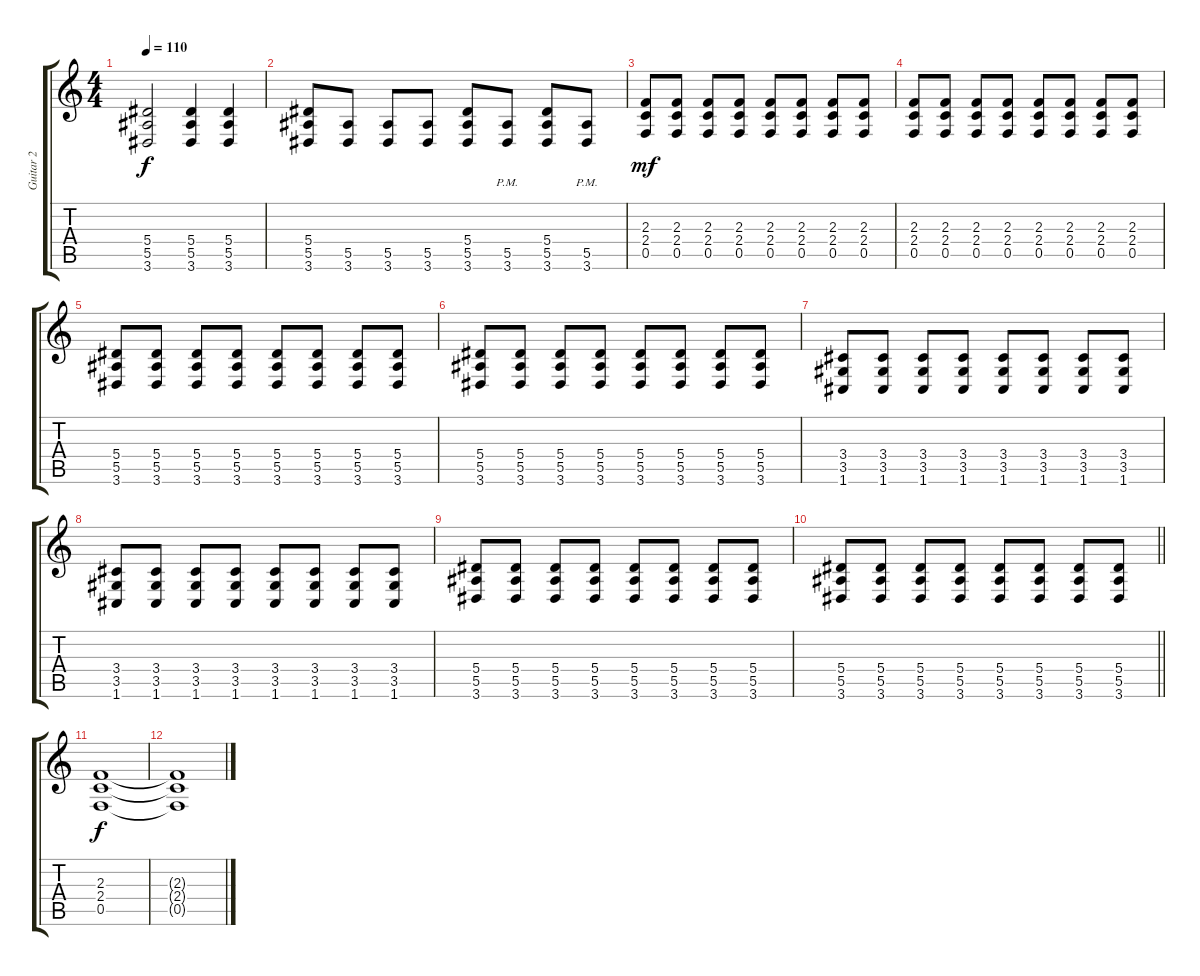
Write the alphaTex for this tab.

\track ("Guitar 2" "Guitar 2") {instrument distortionguitar}
\staff {score tabs}
\tuning (C4 G3 Eb3 Bb2 F2 C2) {hide}
\ts (4 4)
\tempo 110
\clef g2
\ks c
(5.4 5.5 3.6).2{dy f} (5.4 5.5 3.6).4 (5.4 5.5 3.6).4 |
(5.4 5.5 3.6).8 (5.5 3.6).8 (5.5 3.6).8 (5.5 3.6).8 (5.4 5.5 3.6).8 (5.5{pm} 3.6{pm}).8 (5.4 5.5 3.6).8 (5.5{pm} 3.6{pm}).8 |
(2.3 2.4 0.5).8{dy mf} (2.3 2.4 0.5).8 (2.3 2.4 0.5).8 (2.3 2.4 0.5).8 (2.3 2.4 0.5).8 (2.3 2.4 0.5).8 (2.3 2.4 0.5).8 (2.3 2.4 0.5).8 |
(2.3 2.4 0.5).8 (2.3 2.4 0.5).8 (2.3 2.4 0.5).8 (2.3 2.4 0.5).8 (2.3 2.4 0.5).8 (2.3 2.4 0.5).8 (2.3 2.4 0.5).8 (2.3 2.4 0.5).8 |
(5.4 5.5 3.6).8 (5.4 5.5 3.6).8 (5.4 5.5 3.6).8 (5.4 5.5 3.6).8 (5.4 5.5 3.6).8 (5.4 5.5 3.6).8 (5.4 5.5 3.6).8 (5.4 5.5 3.6).8 |
(5.4 5.5 3.6).8 (5.4 5.5 3.6).8 (5.4 5.5 3.6).8 (5.4 5.5 3.6).8 (5.4 5.5 3.6).8 (5.4 5.5 3.6).8 (5.4 5.5 3.6).8 (5.4 5.5 3.6).8 |
(3.4 3.5 1.6).8 (3.4 3.5 1.6).8 (3.4 3.5 1.6).8 (3.4 3.5 1.6).8 (3.4 3.5 1.6).8 (3.4 3.5 1.6).8 (3.4 3.5 1.6).8 (3.4 3.5 1.6).8 |
(3.4 3.5 1.6).8 (3.4 3.5 1.6).8 (3.4 3.5 1.6).8 (3.4 3.5 1.6).8 (3.4 3.5 1.6).8 (3.4 3.5 1.6).8 (3.4 3.5 1.6).8 (3.4 3.5 1.6).8 |
(5.4 5.5 3.6).8 (5.4 5.5 3.6).8 (5.4 5.5 3.6).8 (5.4 5.5 3.6).8 (5.4 5.5 3.6).8 (5.4 5.5 3.6).8 (5.4 5.5 3.6).8 (5.4 5.5 3.6).8 |
\barLineRight lightlight
(5.4 5.5 3.6).8 (5.4 5.5 3.6).8 (5.4 5.5 3.6).8 (5.4 5.5 3.6).8 (5.4 5.5 3.6).8 (5.4 5.5 3.6).8 (5.4 5.5 3.6).8 (5.4 5.5 3.6).8 |
\section ("" "")
(2.3 2.4 0.5).1{dy f} |
(2.3{t} 2.4{t} 0.5{t}).1
